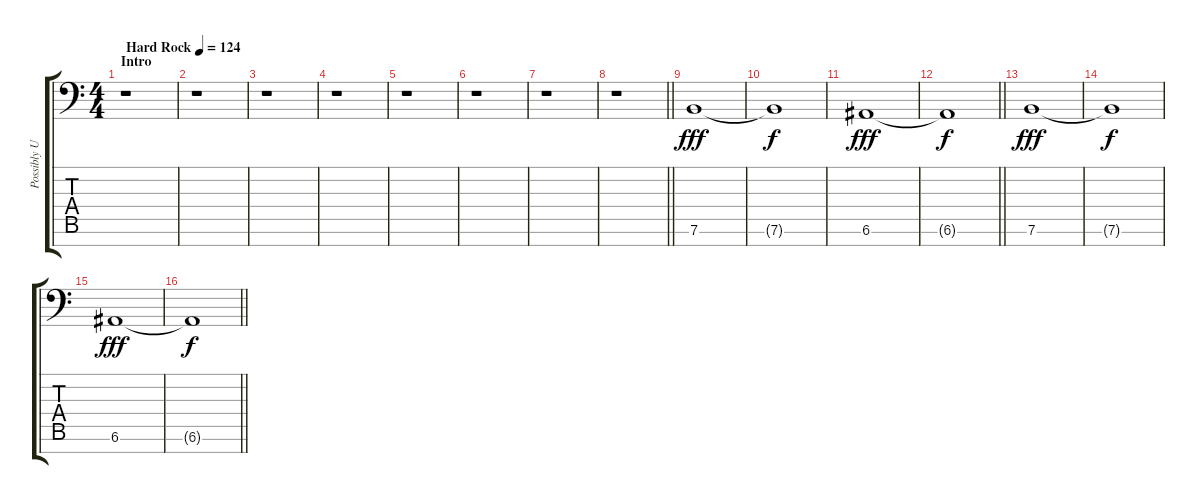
\track ("Possibly Unecessary Effects" "Possibly U") {instrument pad4choir}
\staff {score tabs}
\tuning (E4 B3 G3 D3 A2 E2 C-1) {hide}
\ts (4 4)
\section ("" "Intro")
\tempo (124 "Hard Rock")
\clef f4
\ks c
r.1{dy fff instrument pad4choir} |
r.1 |
r.1 |
r.1 |
r.1 |
r.1 |
r.1 |
\barLineRight lightlight
r.1 |
7.6.1 |
7.6{t}.1{dy f} |
6.6.1{dy fff} |
\barLineRight lightlight
6.6{t}.1{dy f} |
7.6.1{dy fff} |
7.6{t}.1{dy f} |
6.6.1{dy fff} |
\barLineRight lightlight
6.6{t}.1{dy f}
